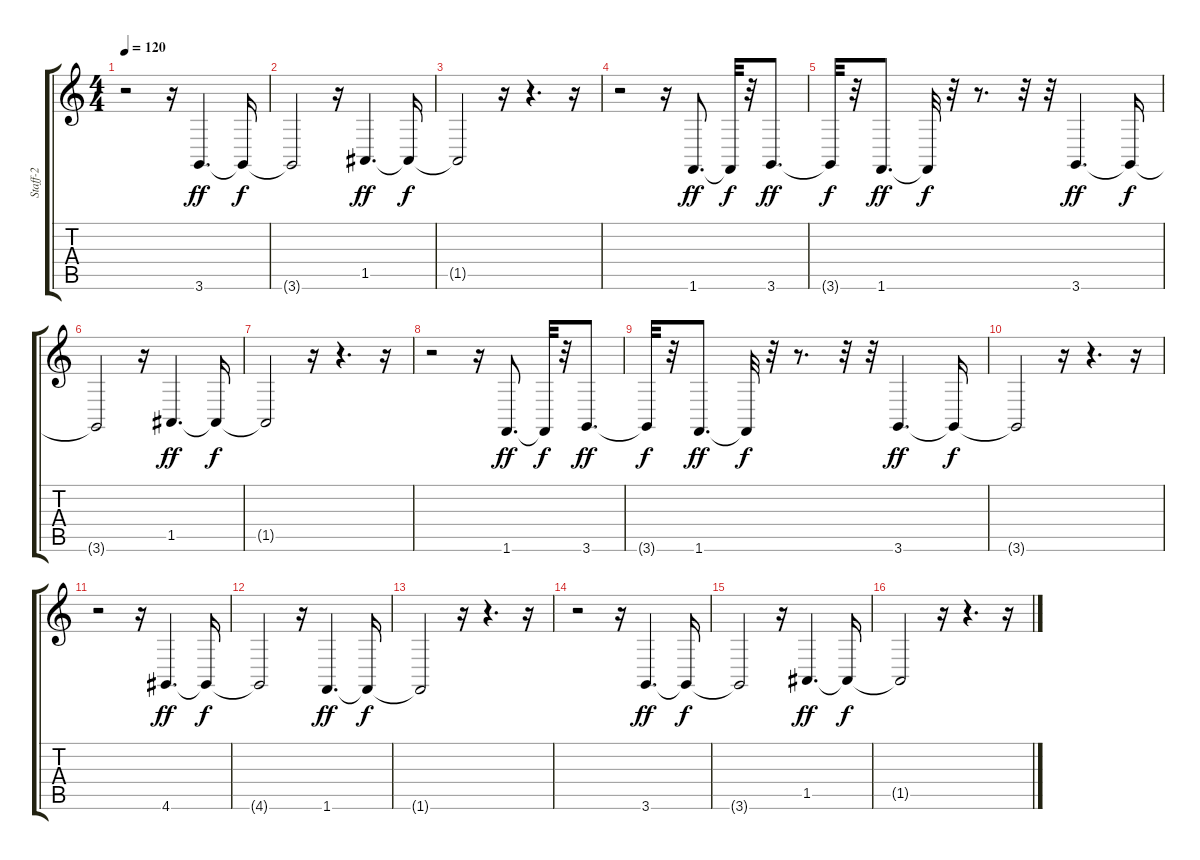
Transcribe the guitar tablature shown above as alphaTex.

\track ("Staff-2" "Staff-2") {instrument cello}
\staff {score tabs}
\tuning (E4 B3 G3 D3 A2 E2) {hide}
\ts (4 4)
\tempo 120
\clef g2
\ks c
r.2{dy f} r.16 3.6.4{d dy ff} 3.6{t}.16{dy f} |
3.6{t}.2 r.16 1.5.4{d dy ff} 1.5{t}.16{dy f} |
1.5{t}.2 r.16 r.4{d} r.16 |
r.2 r.16 1.6.8{d dy ff} 1.6{t}.32{dy f} r.32 3.6.8{d dy ff} |
3.6{t}.32{dy f} r.32 1.6.8{d dy ff} 1.6{t}.32{dy f} r.32 r.8{d} r.32 r.32 3.6.4{d dy ff} 3.6{t}.16{dy f} |
3.6{t}.2 r.16 1.5.4{d dy ff} 1.5{t}.16{dy f} |
1.5{t}.2 r.16 r.4{d} r.16 |
r.2 r.16 1.6.8{d dy ff} 1.6{t}.32{dy f} r.32 3.6.8{d dy ff} |
3.6{t}.32{dy f} r.32 1.6.8{d dy ff} 1.6{t}.32{dy f} r.32 r.8{d} r.32 r.32 3.6.4{d dy ff} 3.6{t}.16{dy f} |
3.6{t}.2 r.16 r.4{d} r.16 |
r.2 r.16 4.6.4{d dy ff} 4.6{t}.16{dy f} |
4.6{t}.2 r.16 1.6.4{d dy ff} 1.6{t}.16{dy f} |
1.6{t}.2 r.16 r.4{d} r.16 |
r.2 r.16 3.6.4{d dy ff} 3.6{t}.16{dy f} |
3.6{t}.2 r.16 1.5.4{d dy ff} 1.5{t}.16{dy f} |
1.5{t}.2 r.16 r.4{d} r.16
